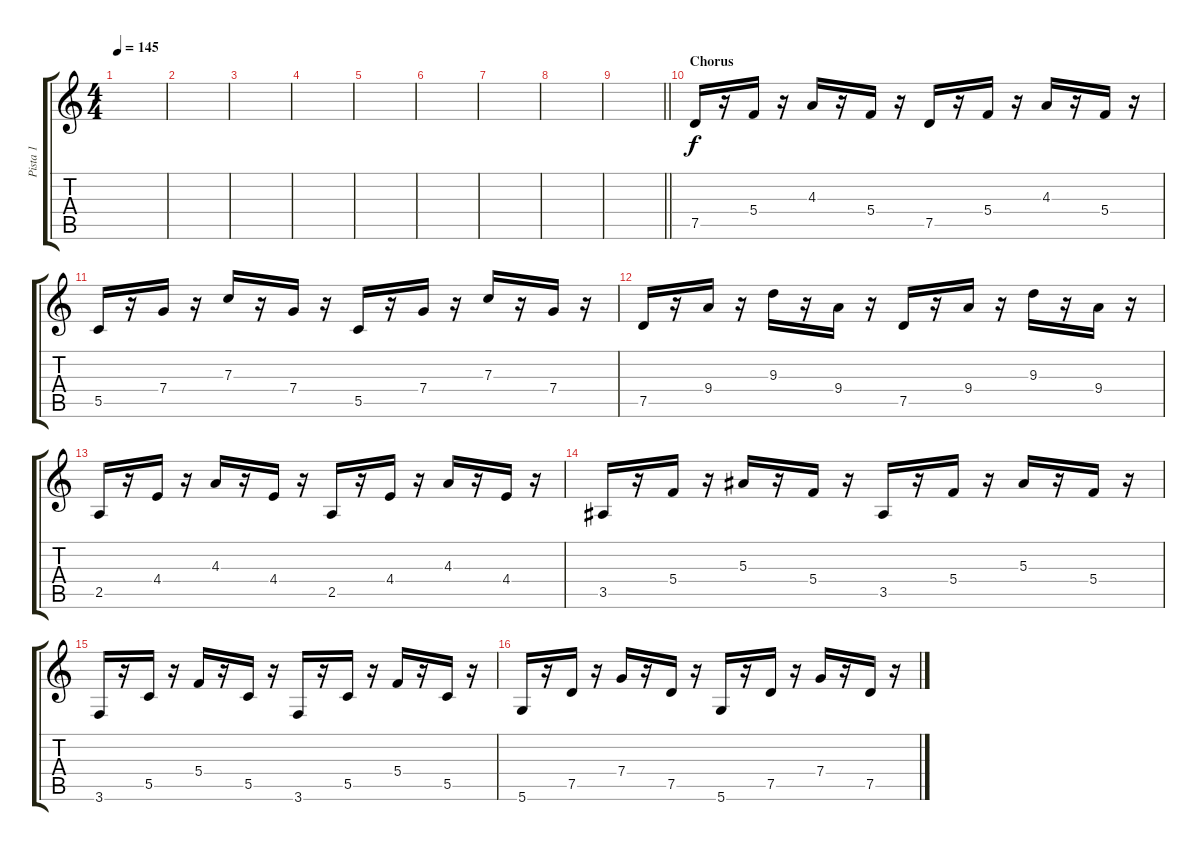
\track ("Pista 1" "Pista 1") {instrument electricguitarjazz}
\staff {score tabs}
\tuning (D4 A3 F3 C3 G2 D2) {hide}
\ts (4 4)
\tempo 145
\clef g2
\ks c
|
|
|
|
|
|
|
|
\barLineRight lightlight
|
\section ("" "Chorus")
7.5.16 r.16 5.4.16 r.16 4.3.16 r.16 5.4.16 r.16 7.5.16 r.16 5.4.16 r.16 4.3.16 r.16 5.4.16 r.16 |
5.5.16 r.16 7.4.16 r.16 7.3.16 r.16 7.4.16 r.16 5.5.16 r.16 7.4.16 r.16 7.3.16 r.16 7.4.16 r.16 |
7.5.16 r.16 9.4.16 r.16 9.3.16 r.16 9.4.16 r.16 7.5.16 r.16 9.4.16 r.16 9.3.16 r.16 9.4.16 r.16 |
2.5.16 r.16 4.4.16 r.16 4.3.16 r.16 4.4.16 r.16 2.5.16 r.16 4.4.16 r.16 4.3.16 r.16 4.4.16 r.16 |
3.5.16 r.16 5.4.16 r.16 5.3.16 r.16 5.4.16 r.16 3.5.16 r.16 5.4.16 r.16 5.3.16 r.16 5.4.16 r.16 |
3.6.16 r.16 5.5.16 r.16 5.4.16 r.16 5.5.16 r.16 3.6.16 r.16 5.5.16 r.16 5.4.16 r.16 5.5.16 r.16 |
5.6.16 r.16 7.5.16 r.16 7.4.16 r.16 7.5.16 r.16 5.6.16 r.16 7.5.16 r.16 7.4.16 r.16 7.5.16 r.16
